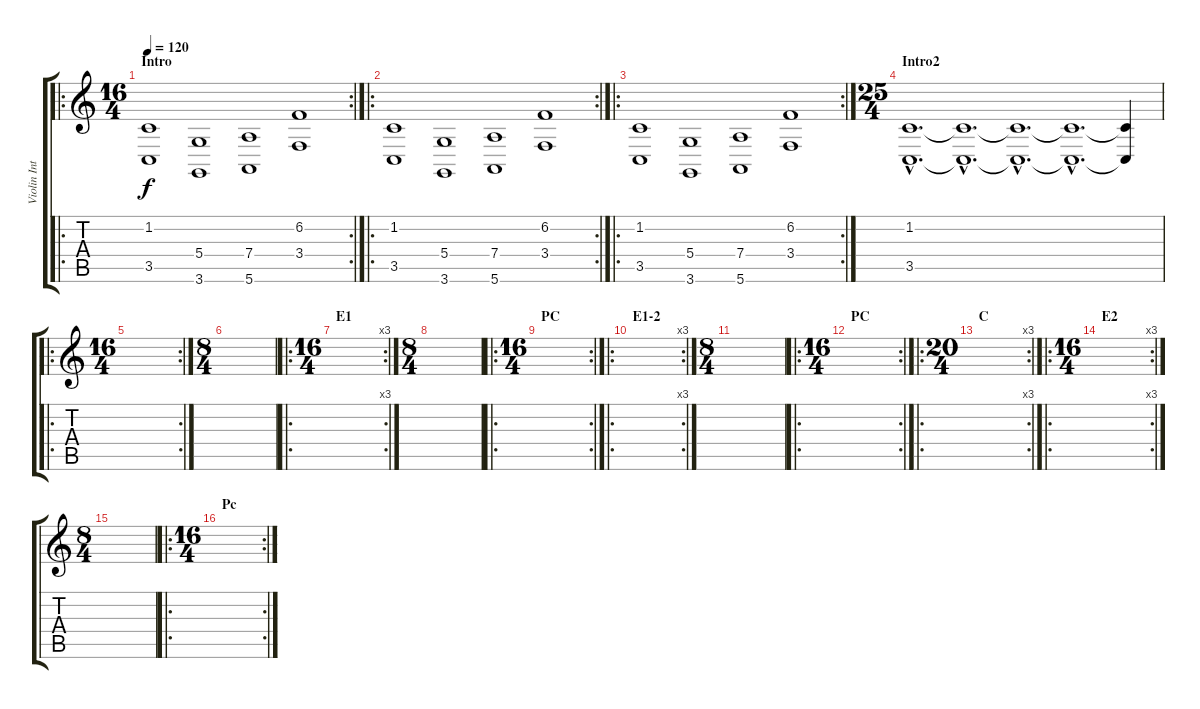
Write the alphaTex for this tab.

\track ("Violin Intro" "Violin Int") {instrument choiraahs}
\staff {score tabs}
\tuning (E4 B3 G3 D3 A2 E2) {hide}
\ro
\rc 2
\ts (16 4)
\section ("" "Intro")
\tempo 120
\clef g2
\ks c
(1.2 3.5).1{dy f instrument choiraahs} (5.4 3.6).1 (7.4 5.6).1 (6.2 3.4).1 |
\ro
\rc 2
(1.2 3.5).1 (5.4 3.6).1 (7.4 5.6).1 (6.2 3.4).1 |
\ro
\rc 2
(1.2 3.5).1 (5.4 3.6).1 (7.4 5.6).1 (6.2 3.4).1 |
\ts (25 4)
\section ("" "Intro2")
(1.2{hac} 3.5{hac}).1{d volume 0} (1.2{hac t} 3.5{hac t}).1{d} (1.2{hac t} 3.5{hac t}).1{d} (1.2{hac t} 3.5{hac t}).1{d} (1.2{t} 3.5{t}).4 |
\ro
\rc 2
\ts (16 4)
|
\ts (8 4)
|
\ro
\rc 3
\ts (16 4)
\section ("" "E1")
|
\ts (8 4)
|
\ro
\rc 2
\ts (16 4)
\section ("" "PC")
|
\ro
\rc 3
\section ("" "E1-2")
|
\ts (8 4)
|
\ro
\rc 2
\ts (16 4)
\section ("" "PC")
|
\ro
\rc 3
\ts (20 4)
\section ("" "C")
|
\ro
\rc 3
\ts (16 4)
\section ("" "E2")
|
\ts (8 4)
|
\ro
\rc 2
\ts (16 4)
\section ("" "Pc")
